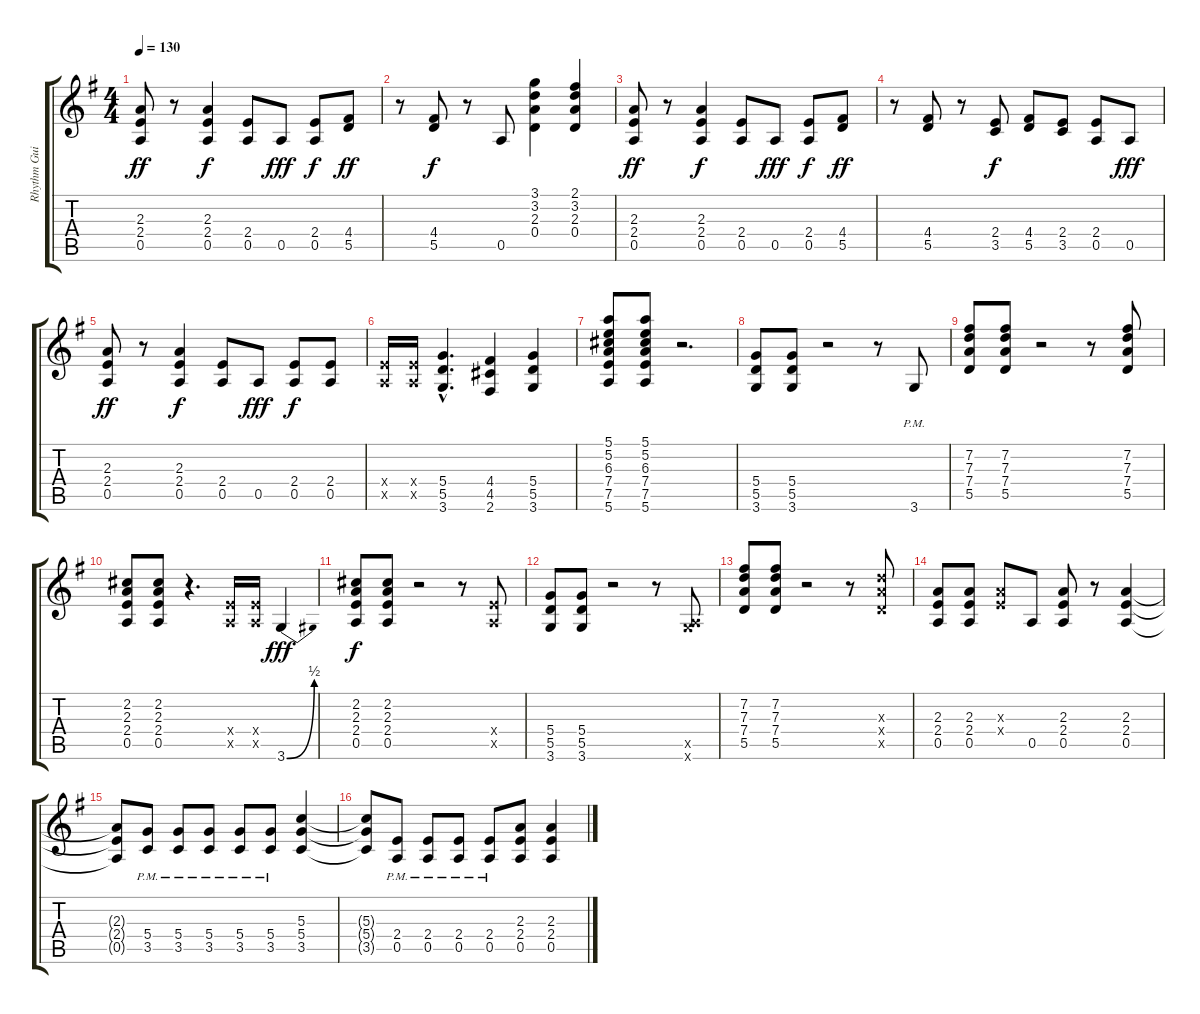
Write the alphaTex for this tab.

\track ("Rhythm Guitar" "Rhythm Gui") {instrument distortionguitar}
\staff {score tabs}
\tuning (E4 B3 G3 D3 A2 E2) {hide}
\ts (4 4)
\tempo 130
\clef g2
\ks g
(2.3 2.4 0.5).8{dy ff} r.8 (2.3 2.4 0.5).4{dy f} (2.4 0.5).8 0.5.8{dy fff} (2.4 0.5).8{dy f} (4.4 5.5).8{dy ff} |
r.8 (4.4 5.5).8{dy f} r.8 0.5.8 (3.1 3.2 2.3 0.4).4 (2.1 3.2 2.3 0.4).4 |
(2.3 2.4 0.5).8{dy ff} r.8 (2.3 2.4 0.5).4{dy f} (2.4 0.5).8 0.5.8{dy fff} (2.4 0.5).8{dy f} (4.4 5.5).8{dy ff} |
r.8 (4.4 5.5).8 r.8 (2.4 3.5).8{dy f} (4.4 5.5).8 (2.4 3.5).8 (2.4 0.5).8 0.5.8{dy fff} |
(2.3 2.4 0.5).8{dy ff} r.8 (2.3 2.4 0.5).4{dy f} (2.4 0.5).8 0.5.8{dy fff} (2.4 0.5).8{dy f} (2.4 0.5).8 |
(2.4{x} 0.5{x}).16 (2.4{x} 0.5{x}).16 (5.4{hac} 5.5{hac} 3.6{hac}).4{d} (4.4 4.5 2.6).4 (5.4 5.5 3.6).4 |
(5.1 5.2 6.3 7.4 7.5 5.6).8 (5.1 5.2 6.3 7.4 7.5 5.6).8 r.2{d} |
(5.4 5.5 3.6).8 (5.4 5.5 3.6).8 r.2 r.8 3.6{pm}.8 |
(7.2 7.3 7.4 5.5).8 (7.2 7.3 7.4 5.5).8 r.2 r.8 (7.2 7.3 7.4 5.5).8 |
(2.2 2.3 2.4 0.5).8 (2.2 2.3 2.4 0.5).8 r.4{d} (2.4{x} 0.5{x}).16 (2.4{x} 0.5{x}).16 3.6{be (bend 0 0 60 2)}.4{dy fff} |
(2.2 2.3 2.4 0.5).8{dy f} (2.2 2.3 2.4 0.5).8 r.2 r.8 (2.4{x} 0.5{x}).8 |
(5.4 5.5 3.6).8 (5.4 5.5 3.6).8 r.2 r.8 (0.5{x} 3.6{x}).8 |
(7.2 7.3 7.4 5.5).8 (7.2 7.3 7.4 5.5).8 r.2 r.8 (7.3{x} 7.4{x} 5.5{x}).8 |
(2.3 2.4 0.5).8 (2.3 2.4 0.5).8 (2.3{x} 2.4{x}).8 0.5.8 (2.3 2.4 0.5).8 r.8 (2.3 2.4 0.5).4 |
(2.3{t} 2.4{t} 0.5{t}).8 (5.4{pm} 3.5{pm}).8 (5.4{pm} 3.5{pm}).8 (5.4{pm} 3.5{pm}).8 (5.4{pm} 3.5{pm}).8 (5.4{pm} 3.5{pm}).8 (5.3 5.4 3.5).4 |
(5.3{t} 5.4{t} 3.5{t}).8 (2.4{pm} 0.5{pm}).8 (2.4{pm} 0.5{pm}).8 (2.4{pm} 0.5{pm}).8 (2.4{pm} 0.5{pm}).8 (2.3 2.4 0.5).8 (2.3 2.4 0.5).4
